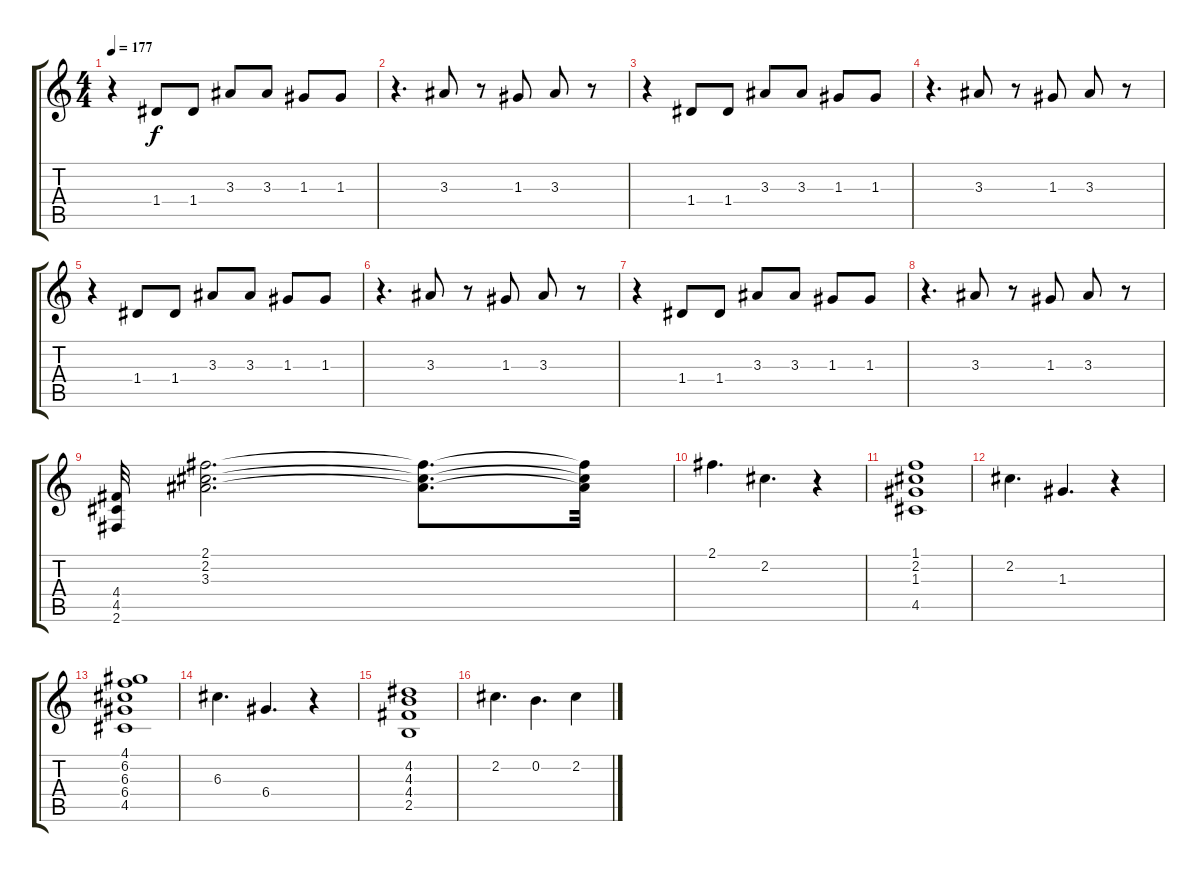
\track "" {instrument overdrivenguitar}
\staff {score tabs}
\tuning (E4 B3 G3 D3 A2 E2) {hide}
\ts (4 4)
\tempo 177
\clef g2
\ks c
r.4{dy f} 1.4.8 1.4.8 3.3.8 3.3.8 1.3.8 1.3.8 |
r.4{d} 3.3.8 r.8 1.3.8 3.3.8 r.8 |
r.4 1.4.8 1.4.8 3.3.8 3.3.8 1.3.8 1.3.8 |
r.4{d} 3.3.8 r.8 1.3.8 3.3.8 r.8 |
r.4 1.4.8 1.4.8 3.3.8 3.3.8 1.3.8 1.3.8 |
r.4{d} 3.3.8 r.8 1.3.8 3.3.8 r.8 |
r.4 1.4.8 1.4.8 3.3.8 3.3.8 1.3.8 1.3.8 |
r.4{d} 3.3.8 r.8 1.3.8 3.3.8 r.8 |
(4.4 4.5 2.6).32 (2.1 2.2 3.3).2{d} (2.1{t} 2.2{t} 3.3{t}).8{d} (2.1{t} 2.2{t} 3.3{t}).32 |
2.1.4{d} 2.2.4{d} r.4 |
(1.1 2.2 1.3 4.5).1 |
2.2.4{d} 1.3.4{d} r.4 |
(4.1 6.2 6.3 6.4 4.5).1 |
6.3.4{d} 6.4.4{d} r.4 |
(4.2 4.3 4.4 2.5).1 |
2.2.4{d} 0.2.4{d} 2.2.4
